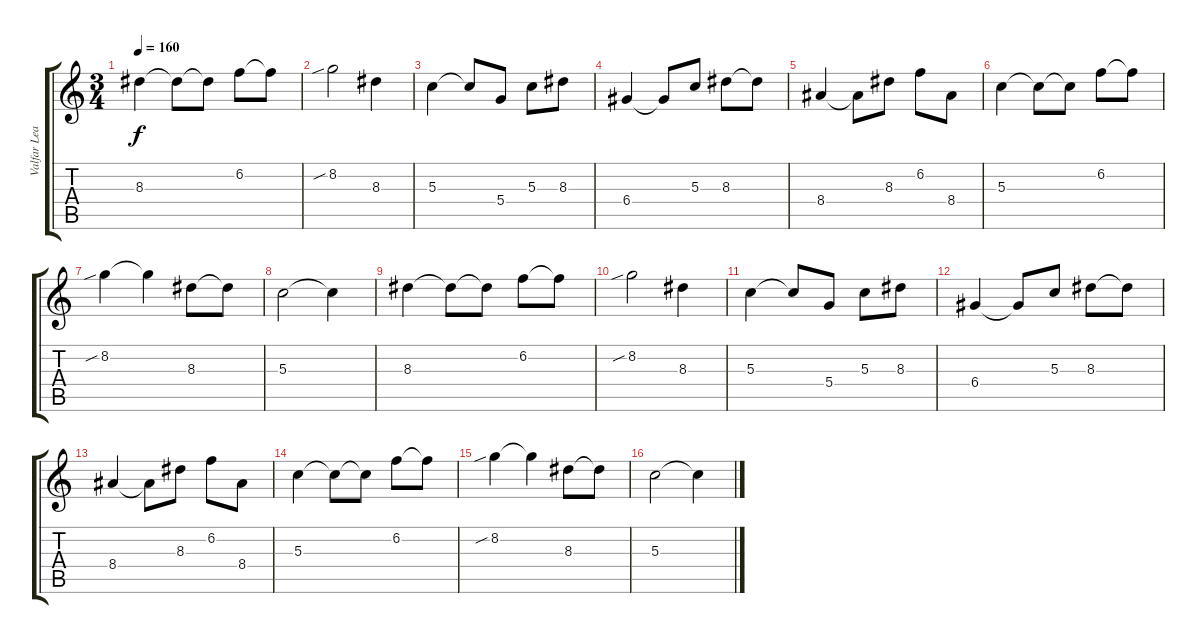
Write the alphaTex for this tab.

\track ("Valfar Lead gitar" "Valfar Lea") {instrument overdrivenguitar}
\staff {score tabs}
\tuning (E4 B3 G3 D3 A2 E2) {hide}
\ts (3 4)
\tempo 160
\clef g2
\ks c
8.3.4{dy f} 8.3{t}.8 8.3{t}.8 6.2.8 6.2{t}.8 |
8.2{sib}.2 8.3.4 |
5.3.4 5.3{t}.8 5.4.8 5.3.8 8.3.8 |
6.4.4 6.4{t}.8 5.3.8 8.3.8 8.3{t}.8 |
8.4.4 8.4{t}.8 8.3.8 6.2.8 8.4.8 |
5.3.4 5.3{t}.8 5.3{t}.8 6.2.8 6.2{t}.8 |
8.2{sib}.4 8.2{t}.4 8.3.8 8.3{t}.8 |
5.3.2 5.3{t}.4 |
8.3.4 8.3{t}.8 8.3{t}.8 6.2.8 6.2{t}.8 |
8.2{sib}.2 8.3.4 |
5.3.4 5.3{t}.8 5.4.8 5.3.8 8.3.8 |
6.4.4 6.4{t}.8 5.3.8 8.3.8 8.3{t}.8 |
8.4.4 8.4{t}.8 8.3.8 6.2.8 8.4.8 |
5.3.4 5.3{t}.8 5.3{t}.8 6.2.8 6.2{t}.8 |
8.2{sib}.4 8.2{t}.4 8.3.8 8.3{t}.8 |
5.3.2 5.3{t}.4
